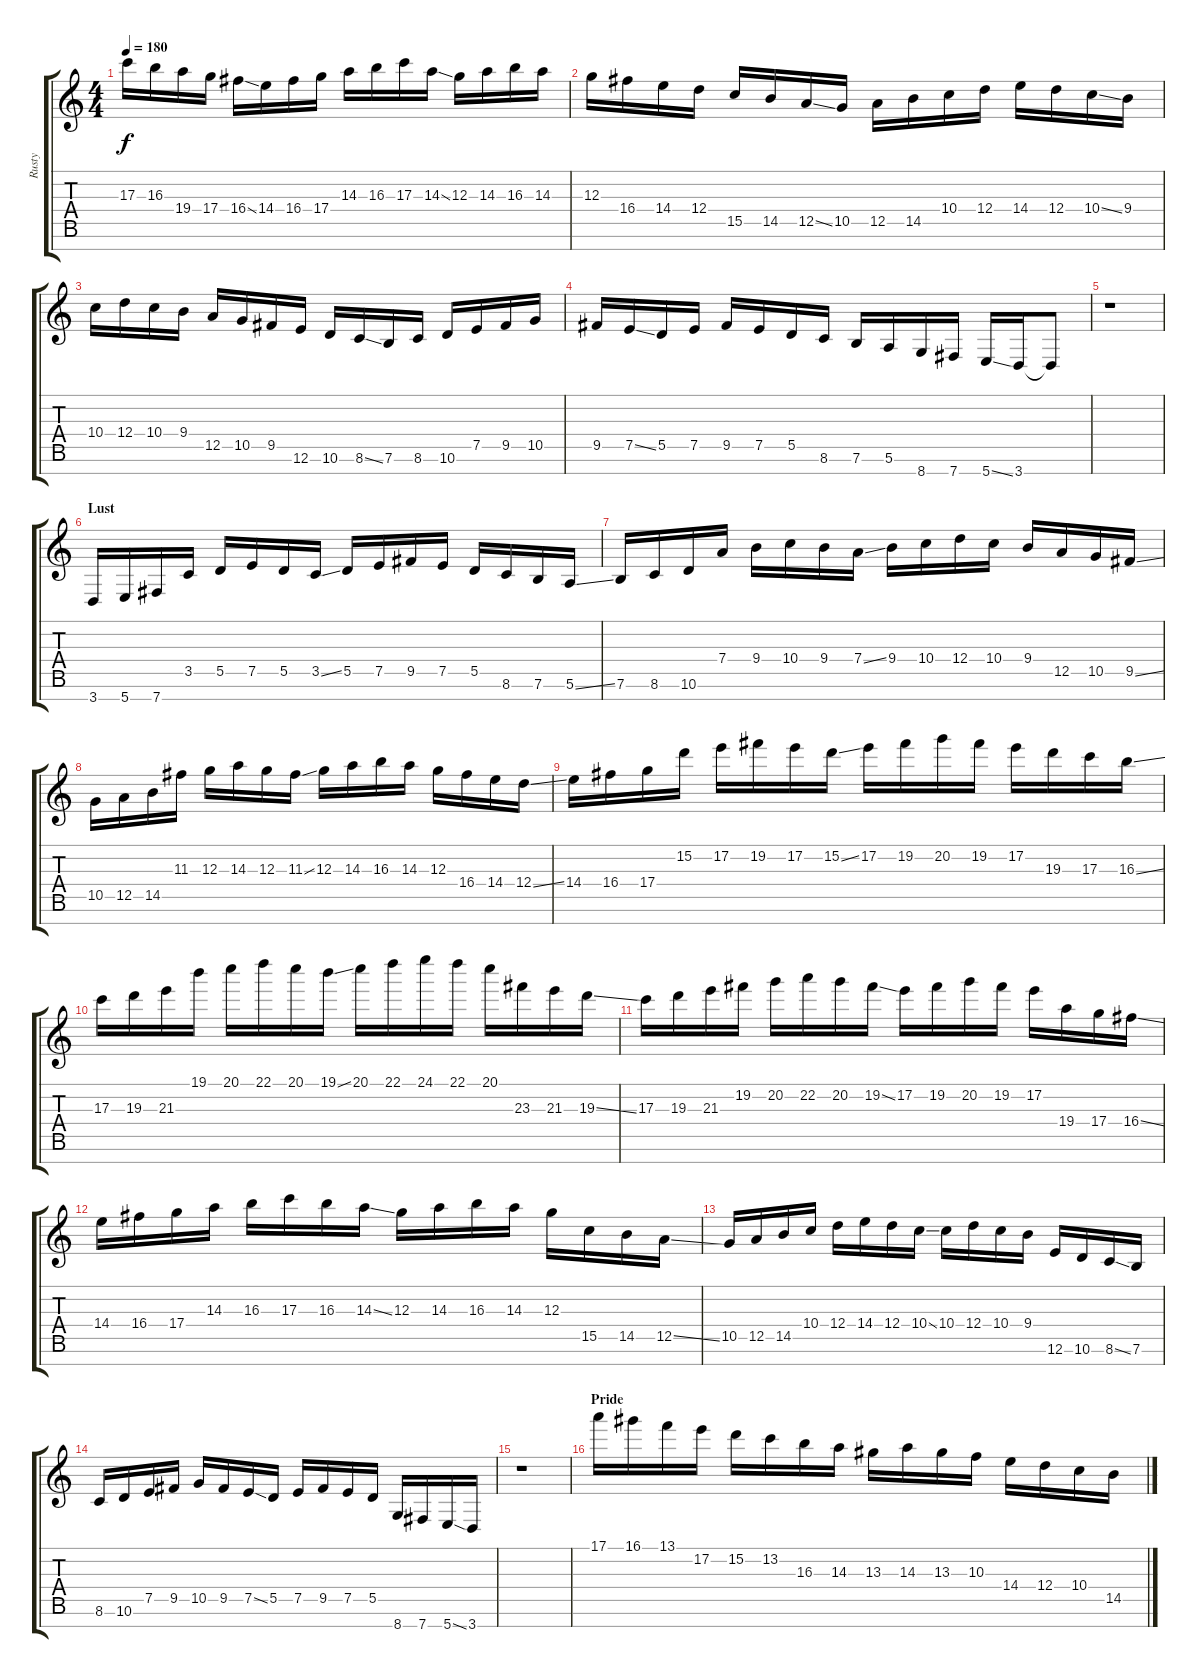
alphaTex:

\track ("Rusty" "Rusty") {instrument distortionguitar}
\staff {score tabs}
\tuning (E4 B3 G3 D3 A2 E2 B1) {hide}
\ts (4 4)
\tempo 180
\clef g2
\ks c
17.3.16{dy f} 16.3.16 19.4.16 17.4.16 16.4{ss}.16 14.4.16 16.4.16 17.4.16 14.3.16 16.3.16 17.3.16 14.3{ss}.16 12.3.16 14.3.16 16.3.16 14.3.16 |
12.3.16 16.4.16 14.4.16 12.4.16 15.5.16 14.5.16 12.5{ss}.16 10.5.16 12.5.16 14.5.16 10.4.16 12.4.16 14.4.16 12.4.16 10.4{ss}.16 9.4.16 |
10.4.16 12.4.16 10.4.16 9.4.16 12.5.16 10.5.16 9.5.16 12.6.16 10.6.16 8.6{ss}.16 7.6.16 8.6.16 10.6.16 7.5.16 9.5.16 10.5.16 |
9.5.16 7.5{ss}.16 5.5.16 7.5.16 9.5.16 7.5.16 5.5.16 8.6.16 7.6.16 5.6.16 8.7.16 7.7.16 5.7{ss}.16 3.7.16 3.7{t}.8 |
r.1 |
\section ("" "Lust")
3.7.16 5.7.16 7.7.16 3.5.16 5.5.16 7.5.16 5.5.16 3.5{ss}.16 5.5.16 7.5.16 9.5.16 7.5.16 5.5.16 8.6.16 7.6.16 5.6{ss}.16 |
7.6.16 8.6.16 10.6.16 7.4.16 9.4.16 10.4.16 9.4.16 7.4{ss}.16 9.4.16 10.4.16 12.4.16 10.4.16 9.4.16 12.5.16 10.5.16 9.5{ss}.16 |
10.5.16 12.5.16 14.5.16 11.3.16 12.3.16 14.3.16 12.3.16 11.3{ss}.16 12.3.16 14.3.16 16.3.16 14.3.16 12.3.16 16.4.16 14.4.16 12.4{ss}.16 |
14.4.16 16.4.16 17.4.16 15.2.16 17.2.16 19.2.16 17.2.16 15.2{ss}.16 17.2.16 19.2.16 20.2.16 19.2.16 17.2.16 19.3.16 17.3.16 16.3{ss}.16 |
17.3.16 19.3.16 21.3.16 19.1.16 20.1.16 22.1.16 20.1.16 19.1{ss}.16 20.1.16 22.1.16 24.1.16 22.1.16 20.1.16 23.3.16 21.3.16 19.3{ss}.16 |
17.3.16 19.3.16 21.3.16 19.2.16 20.2.16 22.2.16 20.2.16 19.2{ss}.16 17.2.16 19.2.16 20.2.16 19.2.16 17.2.16 19.4.16 17.4.16 16.4{ss}.16 |
14.4.16 16.4.16 17.4.16 14.3.16 16.3.16 17.3.16 16.3.16 14.3{ss}.16 12.3.16 14.3.16 16.3.16 14.3.16 12.3.16 15.5.16 14.5.16 12.5{ss}.16 |
10.5.16 12.5.16 14.5.16 10.4.16 12.4.16 14.4.16 12.4.16 10.4{ss}.16 10.4.16 12.4.16 10.4.16 9.4.16 12.6.16 10.6.16 8.6{ss}.16 7.6.16 |
8.6.16 10.6.16 7.5.16 9.5.16 10.5.16 9.5.16 7.5{ss}.16 5.5.16 7.5.16 9.5.16 7.5.16 5.5.16 8.7.16 7.7.16 5.7{ss}.16 3.7.16 |
r.1 |
\section ("" "Pride")
17.1.16 16.1.16 13.1.16 17.2.16 15.2.16 13.2.16 16.3.16 14.3.16 13.3.16 14.3.16 13.3.16 10.3.16 14.4.16 12.4.16 10.4.16 14.5.16
